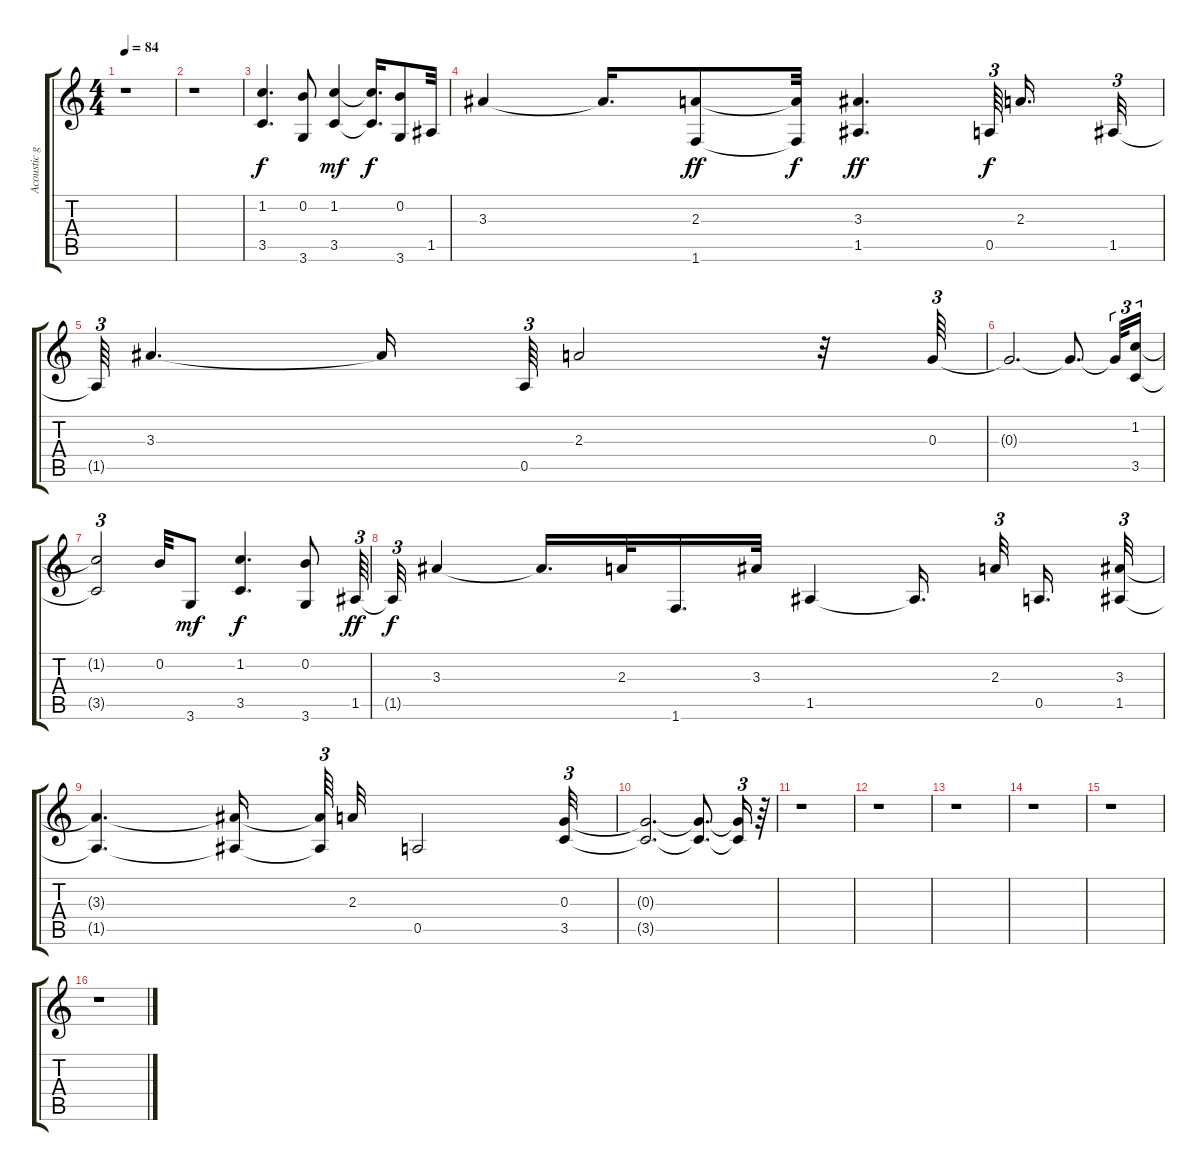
\track ("Acoustic guitar" "Acoustic g") {instrument acousticguitarsteel}
\staff {score tabs}
\tuning (E4 B3 G3 D3 A2 E2) {hide}
\ts (4 4)
\tempo 84
\clef g2
\ks c
r.1{dy f} |
r.1 |
(1.2 3.5).4{d} (0.2 3.6).8 (1.2 3.5).4{dy mf} (1.2{t} 3.5{t}).16{d dy f} (0.2 3.6).8 1.5.32 |
3.3.4 3.3{t}.16{d} (2.3 1.6).8{dy ff} (2.3{t} 1.6{t}).32{dy f} (3.3 1.5).4{d dy ff} 0.5.64{tu (3 2) dy f beam splitsecondary} 2.3.16{d} 1.5.32{tu (3 2)} |
1.5{t}.64{tu (3 2)} 3.3.4{d} 3.3{t}.16 0.5.64{tu (3 2)} 2.3.2 r.32 0.3.64{tu (3 2)} |
0.3{t}.2{d} 0.3{t}.8{d} 0.3{t}.32{tu (3 2)} (1.2 3.5).16{tu (3 2)} |
(1.2{t} 3.5{t}).2{tu (3 2)} 0.2.32 3.6.8{dy mf} (1.2 3.5).4{d dy f} (0.2 3.6).8 1.5.64{tu (3 2) dy ff} |
1.5{t}.32{tu (3 2) dy f} 3.3.4 3.3{t}.16{d} 2.3.32 1.6.16{d} 3.3.32 1.5.4 1.5{t}.16{d beam splitsecondary} 2.3.32{tu (3 2) beam splitsecondary} 0.5.16{d} (3.3 1.5).32{tu (3 2)} |
(3.3{t} 1.5{t}).4{d} (3.3{t} 1.5{t}).16{beam splitsecondary} (3.3{t} 1.5{t}).64{tu (3 2)} 2.3.32 0.5.2 (0.3 3.5).32{tu (3 2)} |
(0.3{t} 3.5{t}).2{d} (0.3{t} 3.5{t}).8{d} (0.3{t} 3.5{t}).16{tu (3 2)} r.64 |
r.1 |
r.1 |
r.1 |
r.1 |
r.1 |
r.1
